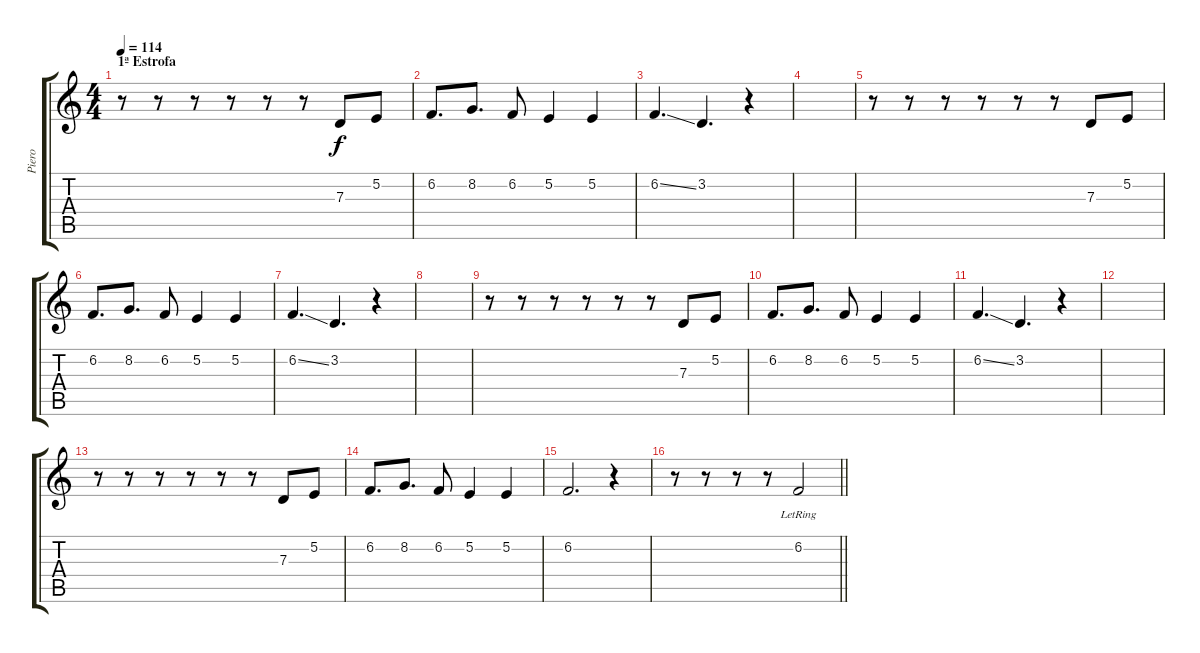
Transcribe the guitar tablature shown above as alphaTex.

\track ("Piero" "Piero") {instrument clarinet}
\staff {score tabs}
\tuning (E4 B3 G3 D3 A2 E2) {hide}
\ts (4 4)
\section ("" "1ª Estrofa")
\tempo 114
\clef g2
\ks c
r.8{dy f} r.8 r.8 r.8 r.8 r.8 7.3.8 5.2.8 |
6.2.8{d} 8.2.8{d} 6.2.8 5.2.4 5.2.4 |
6.2{ss}.4{d} 3.2.4{d} r.4 |
|
r.8 r.8 r.8 r.8 r.8 r.8 7.3.8 5.2.8 |
6.2.8{d} 8.2.8{d} 6.2.8 5.2.4 5.2.4 |
6.2{ss}.4{d} 3.2.4{d} r.4 |
|
r.8 r.8 r.8 r.8 r.8 r.8 7.3.8 5.2.8 |
6.2.8{d} 8.2.8{d} 6.2.8 5.2.4 5.2.4 |
6.2{ss}.4{d} 3.2.4{d} r.4 |
|
r.8 r.8 r.8 r.8 r.8 r.8 7.3.8 5.2.8 |
6.2.8{d} 8.2.8{d} 6.2.8 5.2.4 5.2.4 |
6.2.2{d} r.4 |
\barLineRight lightlight
r.8 r.8 r.8 r.8 6.2{lr}.2
